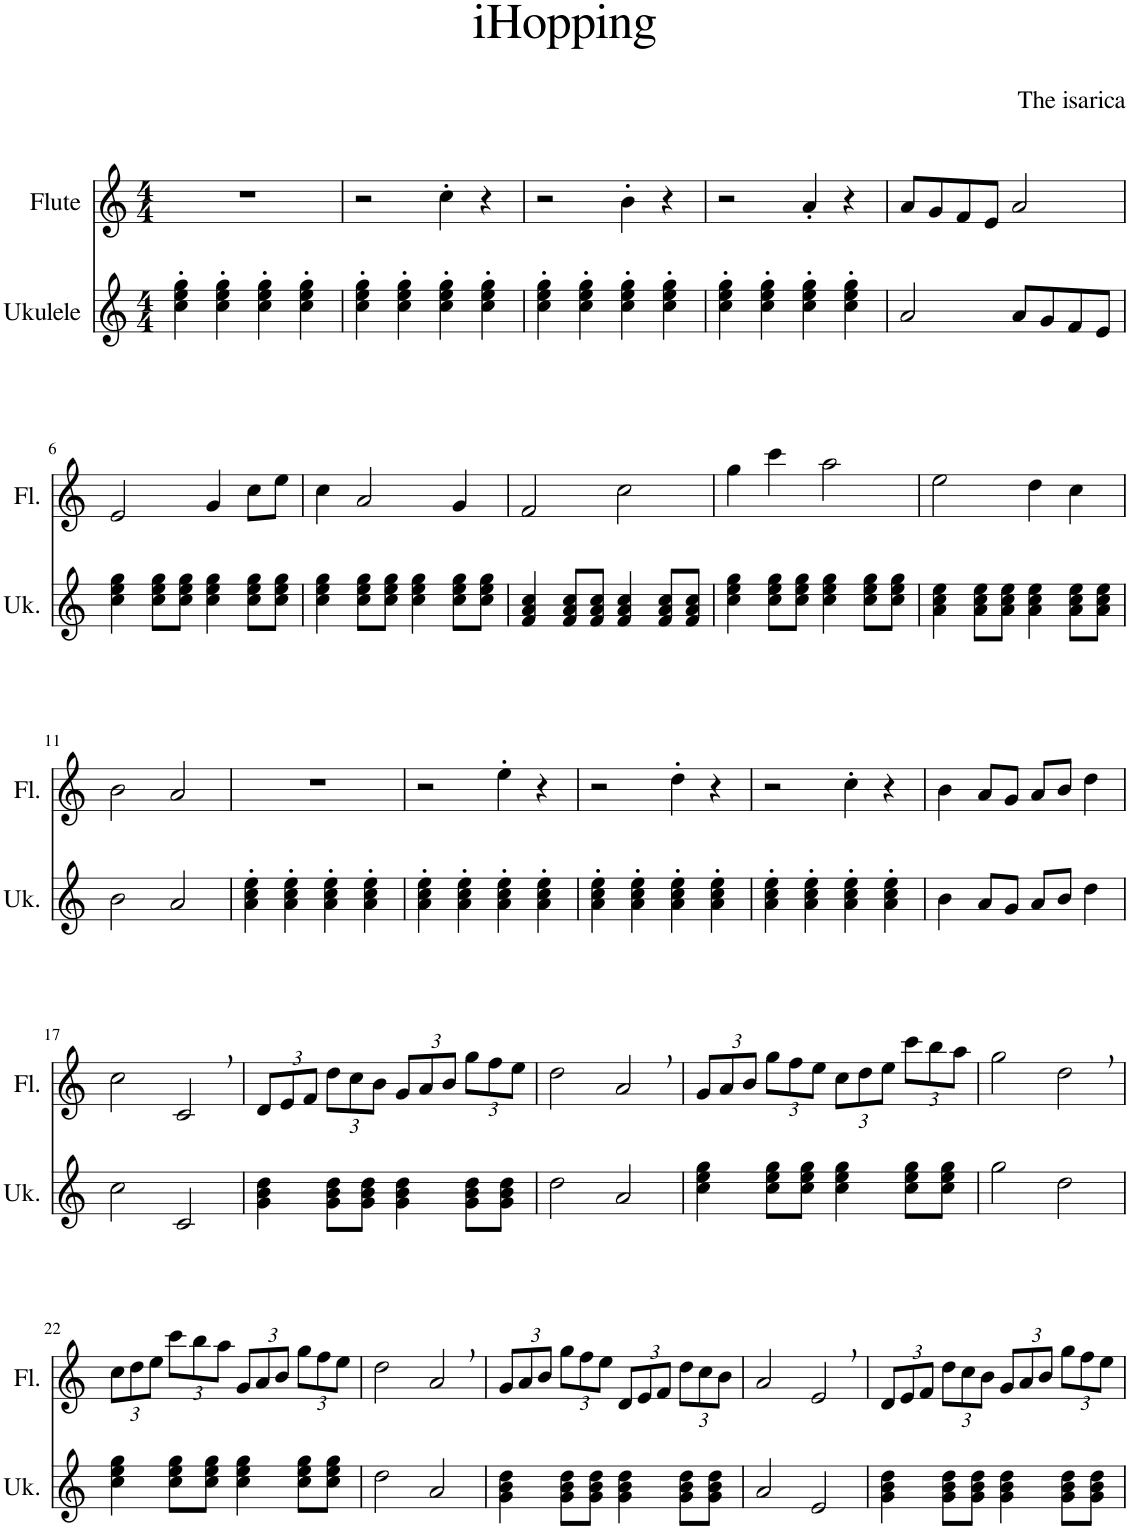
**kern	**kern
*part2	*part1
*staff2	*staff1
*I"Ukulele	*I"Flute
*I'Uk.	*I'Fl.
*clefG2	*clefG2
*k[]	*k[]
*M4/4	*M4/4
=1	=1
4cc\' 4ee\' 4gg\'	1r
4cc\' 4ee\' 4gg\'	.
4cc\' 4ee\' 4gg\'	.
4cc\' 4ee\' 4gg\'	.
=2	=2
4cc\' 4ee\' 4gg\'	2r
4cc\' 4ee\' 4gg\'	.
4cc\' 4ee\' 4gg\'	4cc'\
4cc\' 4ee\' 4gg\'	4r
=3	=3
4cc\' 4ee\' 4gg\'	2r
4cc\' 4ee\' 4gg\'	.
4cc\' 4ee\' 4gg\'	4b'\
4cc\' 4ee\' 4gg\'	4r
=4	=4
4cc\' 4ee\' 4gg\'	2r
4cc\' 4ee\' 4gg\'	.
4cc\' 4ee\' 4gg\'	4a'/
4cc\' 4ee\' 4gg\'	4r
=5	=5
2a/	8a/L
.	8g/
.	8f/
.	8e/J
8a/L	2a/
8g/	.
8f/	.
8e/J	.
!!LO:LB:g=z
=6	=6
4cc\ 4ee\ 4gg\	2e/
8cc\ 8ee\ 8gg\L	.
8cc\ 8ee\ 8gg\J	.
4cc\ 4ee\ 4gg\	4g/
8cc\ 8ee\ 8gg\L	8cc\L
8cc\ 8ee\ 8gg\J	8ee\J
=7	=7
4cc\ 4ee\ 4gg\	4cc\
8cc\ 8ee\ 8gg\L	2a/
8cc\ 8ee\ 8gg\J	.
4cc\ 4ee\ 4gg\	.
8cc\ 8ee\ 8gg\L	4g/
8cc\ 8ee\ 8gg\J	.
=8	=8
4f/ 4a/ 4cc/	2f/
8f/ 8a/ 8cc/L	.
8f/ 8a/ 8cc/J	.
4f/ 4a/ 4cc/	2cc\
8f/ 8a/ 8cc/L	.
8f/ 8a/ 8cc/J	.
=9	=9
4cc\ 4ee\ 4gg\	4gg\
8cc\ 8ee\ 8gg\L	4ccc\
8cc\ 8ee\ 8gg\J	.
4cc\ 4ee\ 4gg\	2aa\
8cc\ 8ee\ 8gg\L	.
8cc\ 8ee\ 8gg\J	.
=10	=10
4a\ 4cc\ 4ee\	2ee\
8a\ 8cc\ 8ee\L	.
8a\ 8cc\ 8ee\J	.
4a\ 4cc\ 4ee\	4dd\
8a\ 8cc\ 8ee\L	4cc\
8a\ 8cc\ 8ee\J	.
!!LO:LB:g=z
=11	=11
2b\	2b\
2a/	2a/
=12	=12
4a\' 4cc\' 4ee\'	1r
4a\' 4cc\' 4ee\'	.
4a\' 4cc\' 4ee\'	.
4a\' 4cc\' 4ee\'	.
=13	=13
4a\' 4cc\' 4ee\'	2r
4a\' 4cc\' 4ee\'	.
4a\' 4cc\' 4ee\'	4ee'\
4a\' 4cc\' 4ee\'	4r
=14	=14
4a\' 4cc\' 4ee\'	2r
4a\' 4cc\' 4ee\'	.
4a\' 4cc\' 4ee\'	4dd'\
4a\' 4cc\' 4ee\'	4r
=15	=15
4a\' 4cc\' 4ee\'	2r
4a\' 4cc\' 4ee\'	.
4a\' 4cc\' 4ee\'	4cc'\
4a\' 4cc\' 4ee\'	4r
=16	=16
4b\	4b\
8a/L	8a/L
8g/J	8g/J
8a/L	8a/L
8b/J	8b/J
4dd\	4dd\
!!LO:LB:g=z
=17	=17
2cc\	2cc\
2c/	2c,/
=18	=18
*	*Xbrackettup
4g\ 4b\ 4dd\	12d/L
.	12e/
.	12f/J
8g\ 8b\ 8dd\L	12dd\L
.	12cc\
8g\ 8b\ 8dd\J	.
.	12b\J
4g\ 4b\ 4dd\	12g/L
.	12a/
.	12b/J
8g\ 8b\ 8dd\L	12gg\L
.	12ff\
8g\ 8b\ 8dd\J	.
.	12ee\J
=19	=19
2dd\	2dd\
2a/	2a,/
=20	=20
4cc\ 4ee\ 4gg\	12g/L
.	12a/
.	12b/J
8cc\ 8ee\ 8gg\L	12gg\L
.	12ff\
8cc\ 8ee\ 8gg\J	.
.	12ee\J
4cc\ 4ee\ 4gg\	12cc\L
.	12dd\
.	12ee\J
8cc\ 8ee\ 8gg\L	12ccc\L
.	12bb\
8cc\ 8ee\ 8gg\J	.
.	12aa\J
=21	=21
2gg\	2gg\
2dd\	2dd,\
!!LO:LB:g=z
=22	=22
4cc\ 4ee\ 4gg\	12cc\L
.	12dd\
.	12ee\J
8cc\ 8ee\ 8gg\L	12ccc\L
.	12bb\
8cc\ 8ee\ 8gg\J	.
.	12aa\J
4cc\ 4ee\ 4gg\	12g/L
.	12a/
.	12b/J
8cc\ 8ee\ 8gg\L	12gg\L
.	12ff\
8cc\ 8ee\ 8gg\J	.
.	12ee\J
=23	=23
2dd\	2dd\
2a/	2a,/
=24	=24
4g\ 4b\ 4dd\	12g/L
.	12a/
.	12b/J
8g\ 8b\ 8dd\L	12gg\L
.	12ff\
8g\ 8b\ 8dd\J	.
.	12ee\J
4g\ 4b\ 4dd\	12d/L
.	12e/
.	12f/J
8g\ 8b\ 8dd\L	12dd\L
.	12cc\
8g\ 8b\ 8dd\J	.
.	12b\J
=25	=25
2a/	2a/
2e/	2e,/
=26	=26
4g\ 4b\ 4dd\	12d/L
.	12e/
.	12f/J
8g\ 8b\ 8dd\L	12dd\L
.	12cc\
8g\ 8b\ 8dd\J	.
.	12b\J
4g\ 4b\ 4dd\	12g/L
.	12a/
.	12b/J
8g\ 8b\ 8dd\L	12gg\L
.	12ff\
8g\ 8b\ 8dd\J	.
.	12ee\J
=	=
*-	*-
